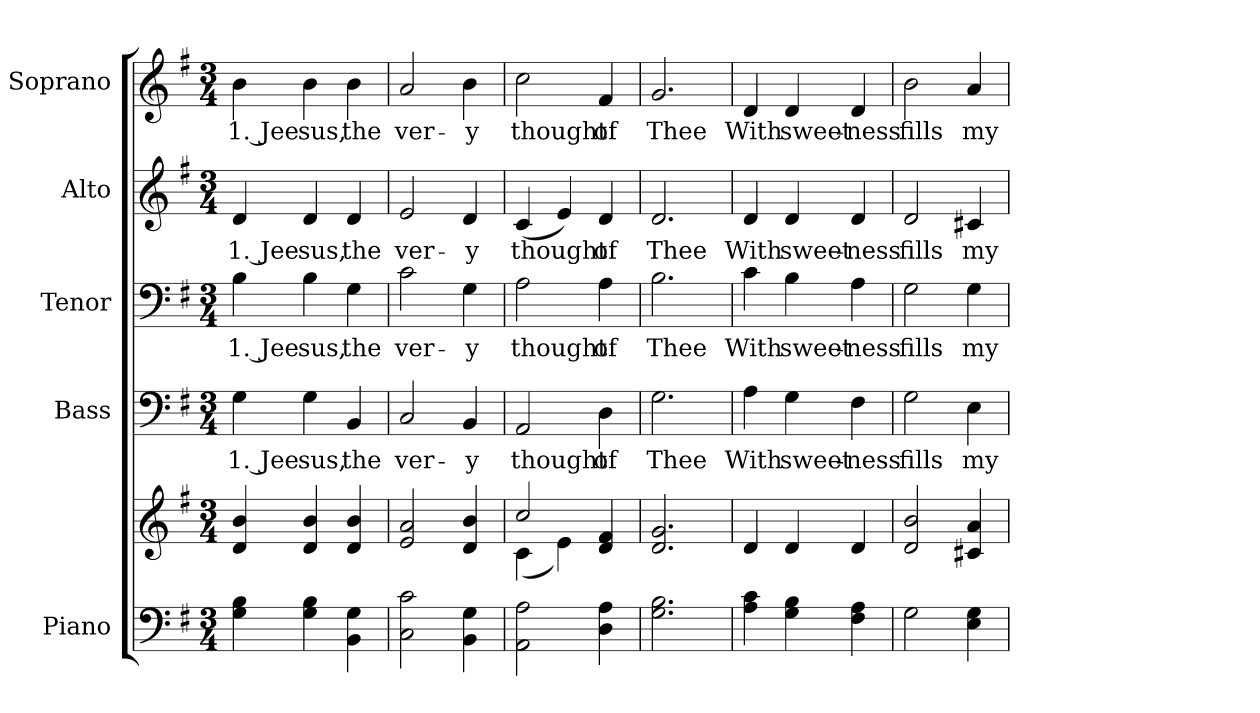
**kern	**kern	**kern	**text	**kern	**text	**kern	**text	**kern	**text
*part5	*part5	*part4	*part4	*part3	*part3	*part2	*part2	*part1	*part1
*staff6	*staff5	*staff4	*staff4	*staff3	*staff3	*staff2	*staff2	*staff1	*staff1
*I"Piano	*	*I"Bass	*	*I"Tenor	*	*I"Alto	*	*I"Soprano	*
*I'Pno.	*	*I'B.	*	*I'T.	*	*I'A.	*	*I'S.	*
!!LO:PB:g=z
*clefF4	*clefG2	*clefF4	*	*clefF4	*	*clefG2	*	*clefG2	*
*k[f#]	*k[f#]	*k[f#]	*	*k[f#]	*	*k[f#]	*	*k[f#]	*
*G:	*G:	*G:	*	*G:	*	*G:	*	*G:	*
*M3/4	*M3/4	*M3/4	*	*M3/4	*	*M3/4	*	*M3/4	*
*MM135	*MM135	*MM135	*	*MM135	*	*MM135	*	*MM135	*
=1	=1	=1	=1	=1	=1	=1	=1	=1	=1
!	!	!	!LO:LY:b:color=#000000	!	!	!	!	!	!
!	!	!	!	!	!LO:LY:b:color=#000000	!	!	!	!
!	!	!	!	!	!	!	!LO:LY:b:color=#000000	!	!
!	!	!	!	!	!	!	!	!	!LO:LY:b:color=#000000
4Gi\ 4Bi	4di/ 4bi	4Gi\	1. Jee	4Bi\	1. Jee	4di/	1. Jee	4bi\	1. Jee
!	!	!	!LO:LY:b:color=#000000	!	!	!	!	!	!
!	!	!	!	!	!LO:LY:b:color=#000000	!	!	!	!
!	!	!	!	!	!	!	!LO:LY:b:color=#000000	!	!
!	!	!	!	!	!	!	!	!	!LO:LY:b:color=#000000
4Gi\ 4Bi	4di/ 4bi	4Gi\	sus,	4Bi\	sus,	4di/	sus,	4bi\	sus,
!	!	!	!LO:LY:b:color=#000000	!	!	!	!	!	!
!	!	!	!	!	!LO:LY:b:color=#000000	!	!	!	!
!	!	!	!	!	!	!	!LO:LY:b:color=#000000	!	!
!	!	!	!	!	!	!	!	!	!LO:LY:b:color=#000000
4BBi\ 4Gi	4di/ 4bi	4BBi/	the	4Gi\	the	4di/	the	4bi\	the
=2	=2	=2	=2	=2	=2	=2	=2	=2	=2
!	!	!	!LO:LY:b:color=#000000	!	!	!	!	!	!
!	!	!	!	!	!LO:LY:b:color=#000000	!	!	!	!
!	!	!	!	!	!	!	!LO:LY:b:color=#000000	!	!
!	!	!	!	!	!	!	!	!	!LO:LY:b:color=#000000
2Ci\ 2ci	2ei/ 2ai	2Ci/	ver-	2ci\	ver-	2ei/	ver-	2ai/	ver-
!	!	!	!LO:LY:b:color=#000000	!	!	!	!	!	!
!	!	!	!	!	!LO:LY:b:color=#000000	!	!	!	!
!	!	!	!	!	!	!	!LO:LY:b:color=#000000	!	!
!	!	!	!	!	!	!	!	!	!LO:LY:b:color=#000000
4BBi\ 4Gi	4di/ 4bi	4BBi/	-y	4Gi\	-y	4di/	-y	4bi\	-y
=3	=3	=3	=3	=3	=3	=3	=3	=3	=3
*	*^	*	*	*	*	*	*	*	*
!	!	!	!	!LO:LY:b:color=#000000	!	!	!	!	!	!
!	!	!	!	!	!	!LO:LY:b:color=#000000	!	!	!	!
!	!	!	!	!	!	!	!	!LO:LY:b:color=#000000	!	!
!	!	!	!	!	!	!	!	!	!	!LO:LY:b:color=#000000
2AAi\ 2Ai	2cci/	(4ci\	2AAi/	thought	2Ai\	thought	(4ci/	thought	2cci\	thought
.	.	4ei\)	.	.	.	.	4ei/)	.	.	.
!	!	!	!	!LO:LY:b:color=#000000	!	!	!	!	!	!
!	!	!	!	!	!	!LO:LY:b:color=#000000	!	!	!	!
!	!	!	!	!	!	!	!	!LO:LY:b:color=#000000	!	!
!	!	!	!	!	!	!	!	!	!	!LO:LY:b:color=#000000
4Di\ 4Ai	4di/ 4f#i	4ryy	4Di\	of	4Ai\	of	4di/	of	4f#i/	of
*	*v	*v	*	*	*	*	*	*	*	*
!!LO:PB:g=z
=4	=4	=4	=4	=4	=4	=4	=4	=4	=4
*	*^	*	*	*	*	*	*	*	*
!	!	!	!	!LO:LY:b:color=#000000	!	!	!	!	!	!
*	*v	*v	*	*	*	*	*	*	*	*
*	*^	*	*	*	*	*	*	*	*
!	!	!	!	!	!	!LO:LY:b:color=#000000	!	!	!	!
*	*v	*v	*	*	*	*	*	*	*	*
*	*^	*	*	*	*	*	*	*	*
!	!	!	!	!	!	!	!	!LO:LY:b:color=#000000	!	!
*	*v	*v	*	*	*	*	*	*	*	*
*	*^	*	*	*	*	*	*	*	*
!	!	!	!	!	!	!	!	!	!	!LO:LY:b:color=#000000
*	*v	*v	*	*	*	*	*	*	*	*
2.Gi\ 2.Bi	2.di/ 2.gi	2.Gi\	Thee	2.Bi\	Thee	2.di/	Thee	2.gi/	Thee
=5	=5	=5	=5	=5	=5	=5	=5	=5	=5
!	!	!	!LO:LY:b:color=#000000	!	!	!	!	!	!
!	!	!	!	!	!LO:LY:b:color=#000000	!	!	!	!
!	!	!	!	!	!	!	!LO:LY:b:color=#000000	!	!
!	!	!	!	!	!	!	!	!	!LO:LY:b:color=#000000
4Ai\ 4ci	4di/	4Ai\	With	4ci\	With	4di/	With	4di/	With
!	!	!	!LO:LY:b:color=#000000	!	!	!	!	!	!
!	!	!	!	!	!LO:LY:b:color=#000000	!	!	!	!
!	!	!	!	!	!	!	!LO:LY:b:color=#000000	!	!
!	!	!	!	!	!	!	!	!	!LO:LY:b:color=#000000
4Gi\ 4Bi	4di/	4Gi\	sweet-	4Bi\	sweet-	4di/	sweet-	4di/	sweet-
!	!	!	!LO:LY:b:color=#000000	!	!	!	!	!	!
!	!	!	!	!	!LO:LY:b:color=#000000	!	!	!	!
!	!	!	!	!	!	!	!LO:LY:b:color=#000000	!	!
!	!	!	!	!	!	!	!	!	!LO:LY:b:color=#000000
4F#i\ 4Ai	4di/	4F#i\	-ness	4Ai\	-ness	4di/	-ness	4di/	-ness
=6	=6	=6	=6	=6	=6	=6	=6	=6	=6
!	!	!	!LO:LY:b:color=#000000	!	!	!	!	!	!
!	!	!	!	!	!LO:LY:b:color=#000000	!	!	!	!
!	!	!	!	!	!	!	!LO:LY:b:color=#000000	!	!
!	!	!	!	!	!	!	!	!	!LO:LY:b:color=#000000
2Gi\	2di/ 2bi	2Gi\	fills	2Gi\	fills	2di/	fills	2bi\	fills
!	!	!	!LO:LY:b:color=#000000	!	!	!	!	!	!
!	!	!	!	!	!LO:LY:b:color=#000000	!	!	!	!
!	!	!	!	!	!	!	!LO:LY:b:color=#000000	!	!
!	!	!	!	!	!	!	!	!	!LO:LY:b:color=#000000
4Ei\ 4Gi	4c#Xi/ 4ai	4Ei\	my	4Gi\	my	4c#Xi/	my	4ai/	my
=	=	=	=	=	=	=	=	=	=
*-	*-	*-	*-	*-	*-	*-	*-	*-	*-
